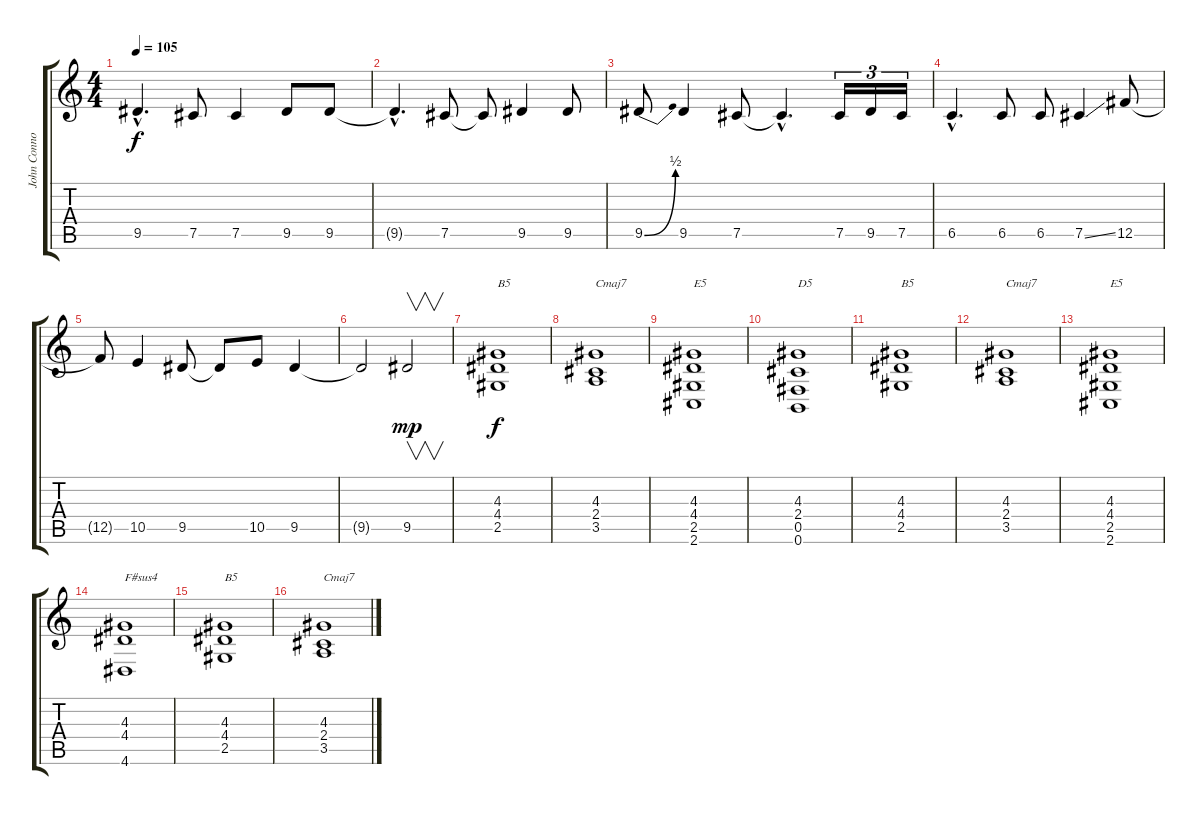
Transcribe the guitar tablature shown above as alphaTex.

\track ("John Connolly - Guitar 2" "John Conno") {instrument distortionguitar}
\staff {score tabs}
\tuning (Db4 Ab3 E3 B2 Gb2 B1) {hide}
\ts (4 4)
\tempo 105
\clef g2
\ks c
9.5{hac t}.4{d dy f} 7.5.8 7.5.4 9.5.8 9.5.8 |
9.5{hac t}.4{d} 7.5.8 7.5{t}.8 9.5.4 9.5.8 |
9.5{be (bend 0 0 60 2)}.8 9.5.4 7.5.8 7.5{hac t}.4{d} 7.5.16{tu (3 2)} 9.5.16{tu (3 2)} 7.5.16{tu (3 2)} |
6.5{hac}.4{d} 6.5.8 6.5.8 7.5{ss}.4 12.5.8 |
12.5{t}.8 10.5.4 9.5.8 9.5{t}.8 10.5.8 9.5.4 |
9.5{t}.2 9.5.2{v dy mp} |
(4.3 4.4 2.5).1{txt "B5" dy f} |
(4.3 2.4 3.5).1{txt "Cmaj7"} |
(4.3 4.4 2.5 2.6).1{txt "E5"} |
(4.3 2.4 0.5 0.6).1{txt "D5"} |
(4.3 4.4 2.5).1{txt "B5"} |
(4.3 2.4 3.5).1{txt "Cmaj7"} |
(4.3 4.4 2.5 2.6).1{txt "E5"} |
(4.3 4.4 4.6).1{txt "F#sus4"} |
(4.3 4.4 2.5).1{txt "B5"} |
(4.3 2.4 3.5).1{txt "Cmaj7"}
